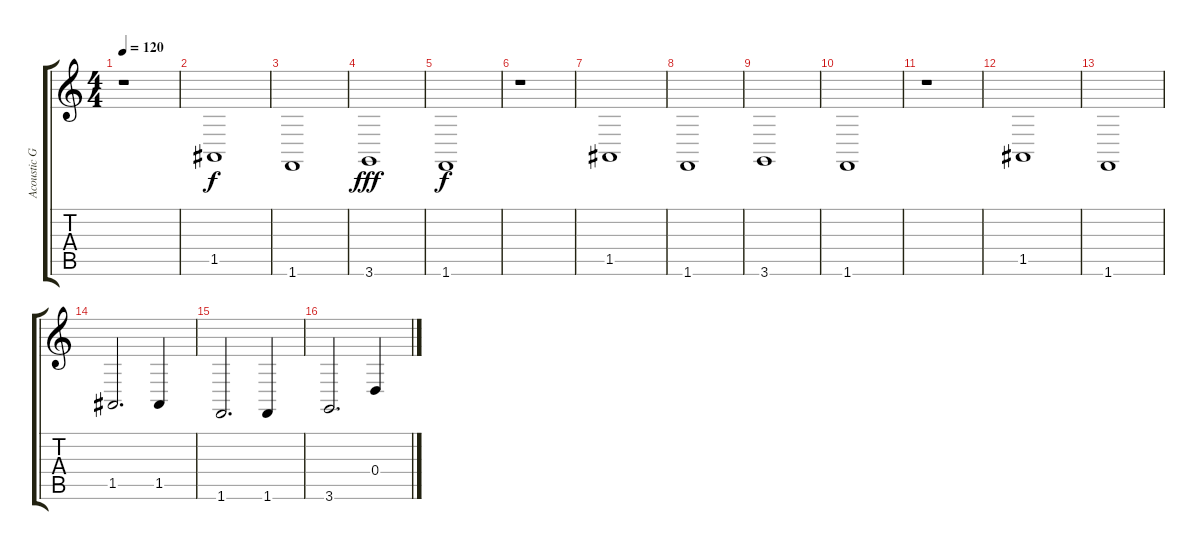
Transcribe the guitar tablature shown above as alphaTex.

\track ("Acoustic Grand Piano" "Acoustic G") {instrument acousticgrandpiano}
\staff {score tabs}
\tuning (E4 B3 G3 D3 A2 E2) {hide}
\ts (4 4)
\tempo 120
\clef g2
\ks c
r.1{dy f} |
1.5.1 |
1.6.1 |
3.6.1{dy fff} |
1.6.1{dy f} |
r.1 |
1.5.1 |
1.6.1 |
3.6.1 |
1.6.1 |
r.1 |
1.5.1 |
1.6.1 |
1.5.2{d} 1.5.4 |
1.6.2{d} 1.6.4 |
3.6.2{d} 0.4.4
